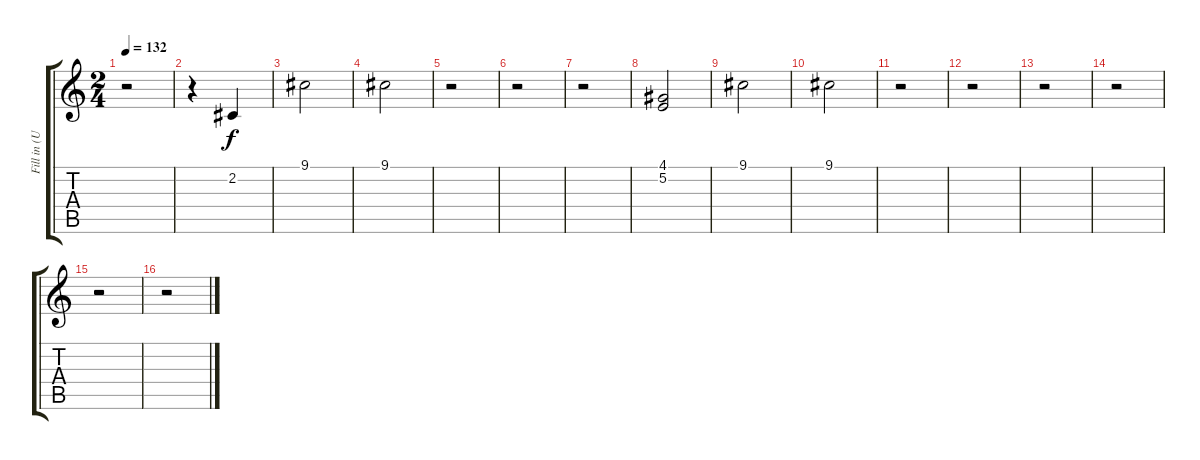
\track ("Fill in (Use Guitar)" "Fill in (U") {instrument tinklebell}
\staff {score tabs}
\tuning (E4 B3 G3 D3 A2 E2) {hide}
\ts (2 4)
\tempo 132
\clef g2
\ks c
r.2{dy f} |
r.4 2.2.4 |
9.1.2 |
9.1.2 |
r.2 |
r.2 |
r.2 |
(4.1 5.2).2 |
9.1.2 |
9.1.2 |
r.2 |
r.2 |
r.2 |
r.2 |
r.2 |
r.2
